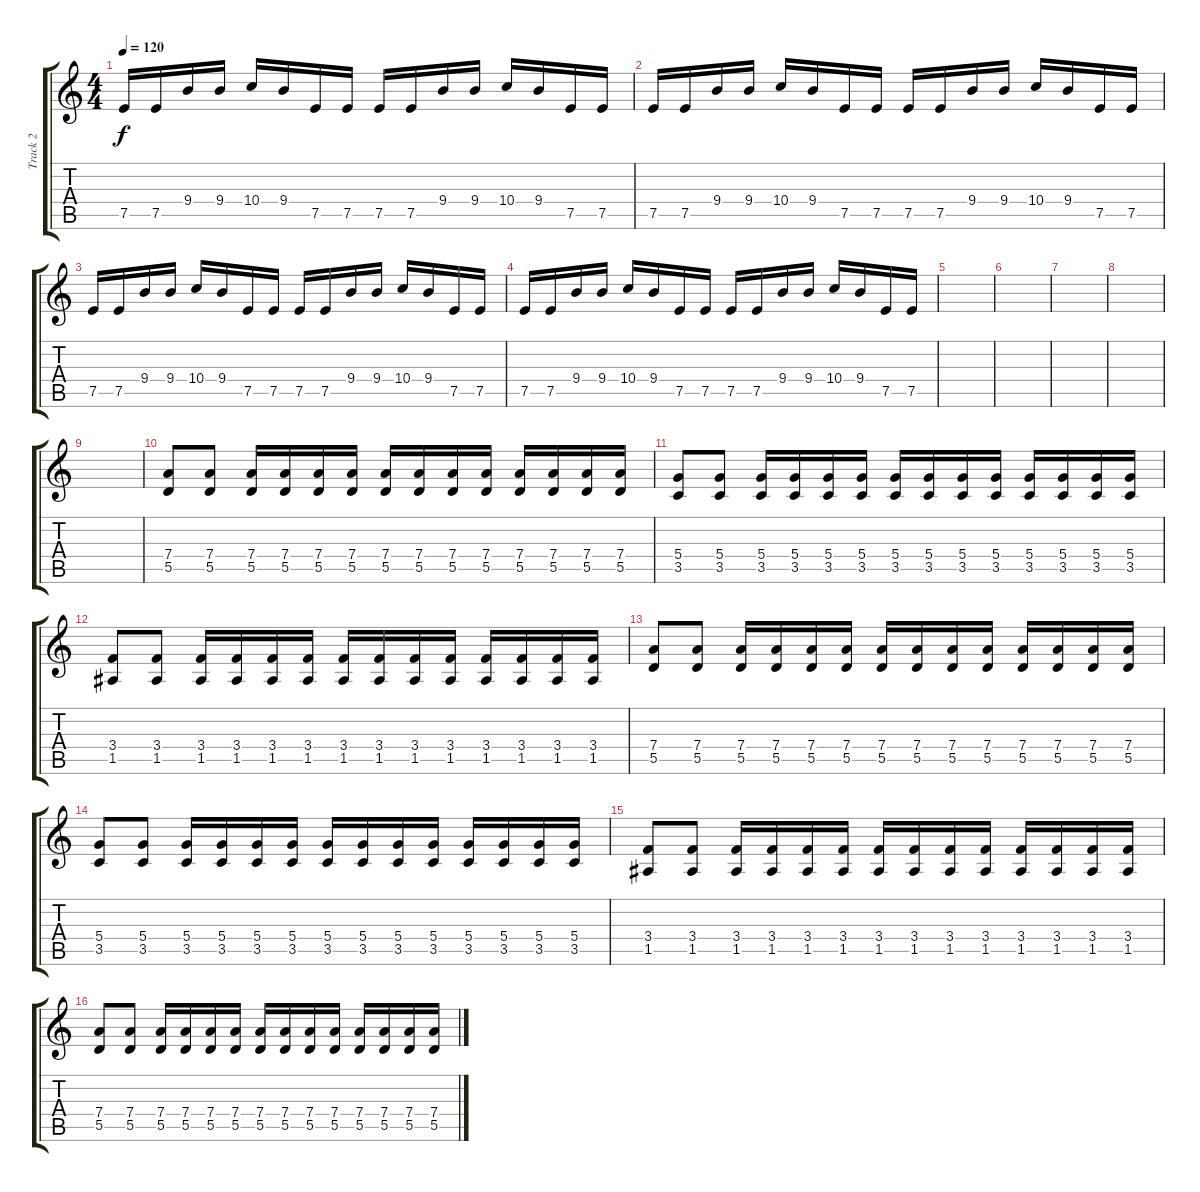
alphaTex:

\track ("Track 2" "Track 2") {instrument overdrivenguitar}
\staff {score tabs}
\tuning (E4 B3 G3 D3 A2 E2) {hide}
\ts (4 4)
\tempo 120
\clef g2
\ks c
7.5.16{dy f} 7.5.16 9.4.16 9.4.16 10.4.16 9.4.16 7.5.16 7.5.16 7.5.16 7.5.16 9.4.16 9.4.16 10.4.16 9.4.16 7.5.16 7.5.16 |
7.5.16 7.5.16 9.4.16 9.4.16 10.4.16 9.4.16 7.5.16 7.5.16 7.5.16 7.5.16 9.4.16 9.4.16 10.4.16 9.4.16 7.5.16 7.5.16 |
7.5.16 7.5.16 9.4.16 9.4.16 10.4.16 9.4.16 7.5.16 7.5.16 7.5.16 7.5.16 9.4.16 9.4.16 10.4.16 9.4.16 7.5.16 7.5.16 |
7.5.16 7.5.16 9.4.16 9.4.16 10.4.16 9.4.16 7.5.16 7.5.16 7.5.16 7.5.16 9.4.16 9.4.16 10.4.16 9.4.16 7.5.16 7.5.16 |
|
|
|
|
|
(7.4 5.5).8 (7.4 5.5).8 (7.4 5.5).16 (7.4 5.5).16 (7.4 5.5).16 (7.4 5.5).16 (7.4 5.5).16 (7.4 5.5).16 (7.4 5.5).16 (7.4 5.5).16 (7.4 5.5).16 (7.4 5.5).16 (7.4 5.5).16 (7.4 5.5).16 |
(5.4 3.5).8 (5.4 3.5).8 (5.4 3.5).16 (5.4 3.5).16 (5.4 3.5).16 (5.4 3.5).16 (5.4 3.5).16 (5.4 3.5).16 (5.4 3.5).16 (5.4 3.5).16 (5.4 3.5).16 (5.4 3.5).16 (5.4 3.5).16 (5.4 3.5).16 |
(3.4 1.5).8 (3.4 1.5).8 (3.4 1.5).16 (3.4 1.5).16 (3.4 1.5).16 (3.4 1.5).16 (3.4 1.5).16 (3.4 1.5).16 (3.4 1.5).16 (3.4 1.5).16 (3.4 1.5).16 (3.4 1.5).16 (3.4 1.5).16 (3.4 1.5).16 |
(7.4 5.5).8 (7.4 5.5).8 (7.4 5.5).16 (7.4 5.5).16 (7.4 5.5).16 (7.4 5.5).16 (7.4 5.5).16 (7.4 5.5).16 (7.4 5.5).16 (7.4 5.5).16 (7.4 5.5).16 (7.4 5.5).16 (7.4 5.5).16 (7.4 5.5).16 |
(5.4 3.5).8 (5.4 3.5).8 (5.4 3.5).16 (5.4 3.5).16 (5.4 3.5).16 (5.4 3.5).16 (5.4 3.5).16 (5.4 3.5).16 (5.4 3.5).16 (5.4 3.5).16 (5.4 3.5).16 (5.4 3.5).16 (5.4 3.5).16 (5.4 3.5).16 |
(3.4 1.5).8 (3.4 1.5).8 (3.4 1.5).16 (3.4 1.5).16 (3.4 1.5).16 (3.4 1.5).16 (3.4 1.5).16 (3.4 1.5).16 (3.4 1.5).16 (3.4 1.5).16 (3.4 1.5).16 (3.4 1.5).16 (3.4 1.5).16 (3.4 1.5).16 |
(7.4 5.5).8 (7.4 5.5).8 (7.4 5.5).16 (7.4 5.5).16 (7.4 5.5).16 (7.4 5.5).16 (7.4 5.5).16 (7.4 5.5).16 (7.4 5.5).16 (7.4 5.5).16 (7.4 5.5).16 (7.4 5.5).16 (7.4 5.5).16 (7.4 5.5).16
